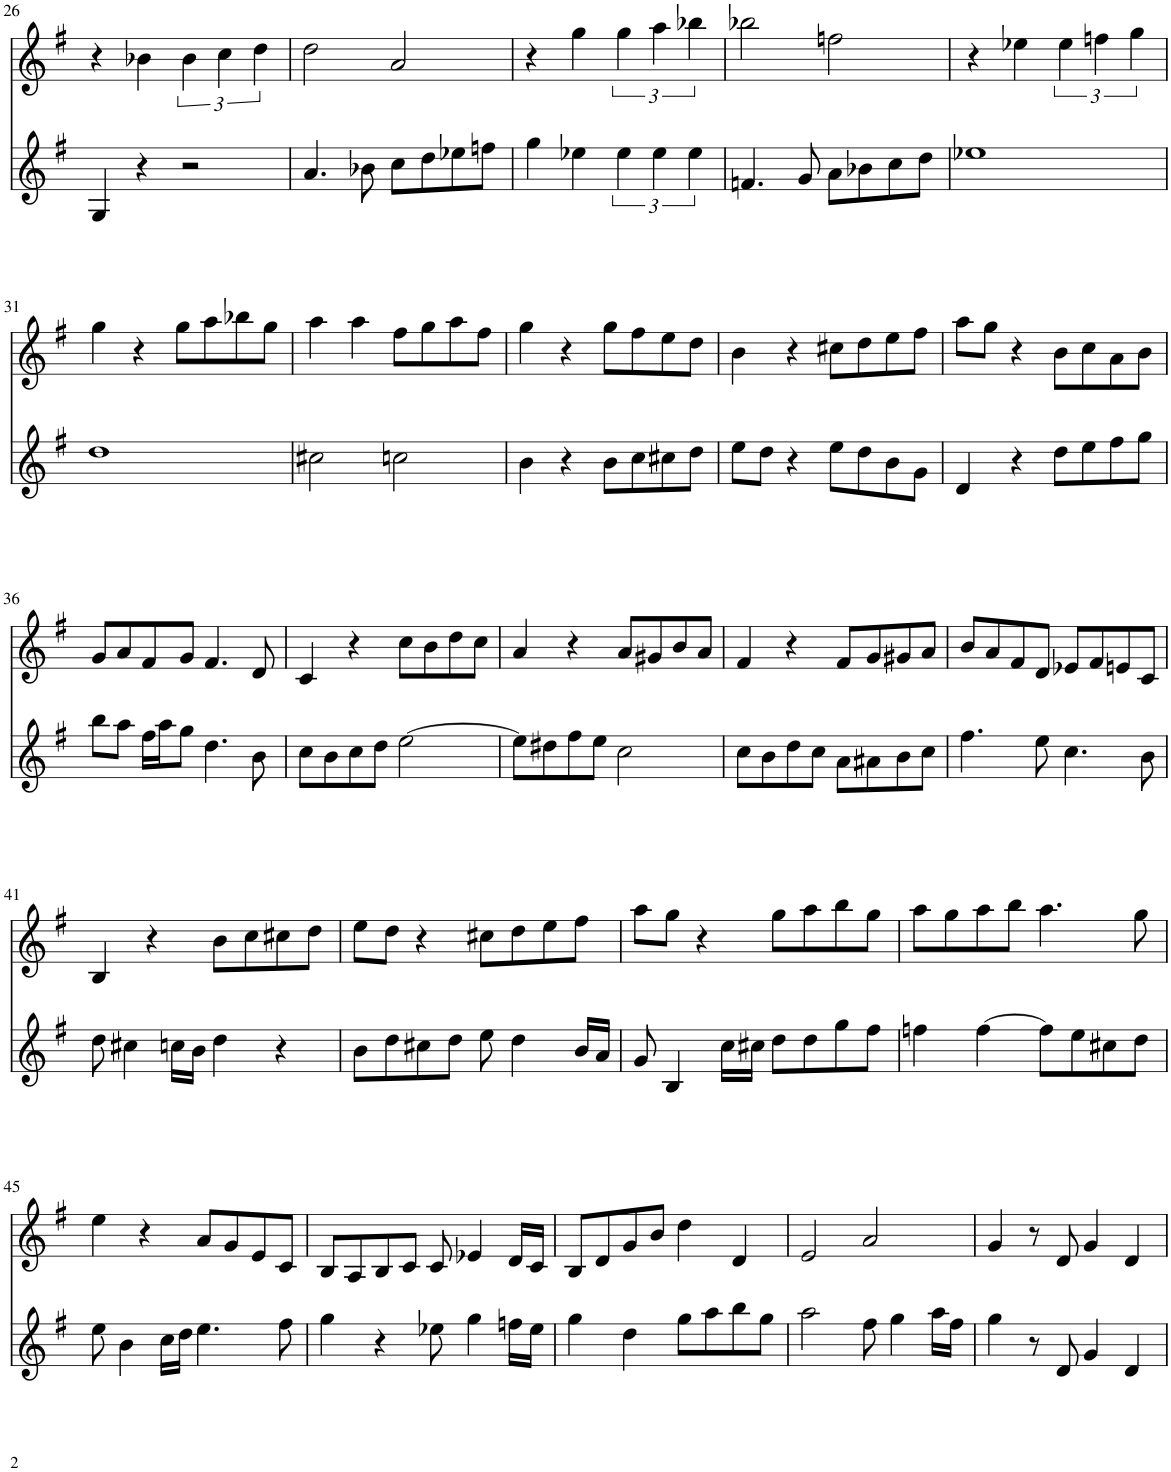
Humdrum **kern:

**kern	**kern
*part2	*part1
*staff2	*staff1
*I"Violín	*I"Violín
*I'Vln	*I'Vln
!!LO:PB:g=z
*clefG2	*clefG2
*k[f#]	*k[f#]
*M4/4	*M4/4
=26	=26
4G/	4r
4r	4b-X\
2r	6b-\
.	6cc\
.	6dd\
=27	=27
4.a/	2dd\
8b-X\	.
8cc\L	2a/
8dd\	.
8ee-X\	.
8ffn\J	.
=28	=28
4gg\	4r
4ee-X\	4gg\
6ee-\	6gg\
6ee-\	6aa\
6ee-\	6bb-X\
=29	=29
4.fn/	2bb-X\
8g/	.
8a\L	2ffn\
8b-X\	.
8cc\	.
8dd\J	.
=30	=30
1ee-X	4r
.	4ee-X\
.	6ee-\
.	6ffn\
.	6gg\
!!LO:LB:g=z
=31	=31
1dd	4gg\
.	4r
.	8gg\L
.	8aa\
.	8bb-X\
.	8gg\J
=32	=32
2cc#X\	4aa\
.	4aa\
2ccn\	8ff#\L
.	8gg\
.	8aa\
.	8ff#\J
=33	=33
4b\	4gg\
4r	4r
8b\L	8gg\L
8cc\	8ff#\
8cc#X\	8ee\
8dd\J	8dd\J
=34	=34
8ee\L	4b\
8dd\J	.
4r	4r
8ee\L	8cc#X\L
8dd\	8dd\
8b\	8ee\
8g\J	8ff#\J
=35	=35
4d/	8aa\L
.	8gg\J
4r	4r
8dd\L	8b\L
8ee\	8cc\
8ff#\	8a\
8gg\J	8b\J
!!LO:LB:g=z
=36	=36
8bb\L	8g/L
8aa\J	8a/
16ff#\LL	8f#/
16aa\J	.
8gg\J	8g/J
4.dd\	4.f#/
8b\	8d/
=37	=37
8cc\L	4c/
8b\	.
8cc\	4r
8dd\J	.
[2ee\	8cc\L
.	8b\
.	8dd\
.	8cc\J
=38	=38
8ee\L]	4a/
8dd#X\	.
8ff#\	4r
8ee\J	.
2cc\	8a/L
.	8g#X/
.	8b/
.	8a/J
=39	=39
8cc\L	4f#/
8b\	.
8dd\	4r
8cc\J	.
8a\L	8f#/L
8a#X\	8g/
8b\	8g#X/
8cc\J	8a/J
=40	=40
4.ff#\	8b/L
.	8a/
.	8f#/
8ee\	8d/J
4.cc\	8e-X/L
.	8f#/
.	8en/
8b\	8c/J
!!LO:LB:g=z
=41	=41
8dd\	4B/
4cc#X\	.
.	4r
16ccn\LL	.
16b\JJ	.
4dd\	8b\L
.	8cc\
4r	8cc#X\
.	8dd\J
=42	=42
8b\L	8ee\L
8dd\	8dd\J
8cc#X\	4r
8dd\J	.
8ee\	8cc#X\L
4dd\	8dd\
.	8ee\
16b/LL	8ff#\J
16a/JJ	.
=43	=43
8g/	8aa\L
4B/	8gg\J
.	4r
16cc\LL	.
16cc#X\JJ	.
8dd\L	8gg\L
8dd\	8aa\
8gg\	8bb\
8ff#\J	8gg\J
=44	=44
4ffn\	8aa\L
.	8gg\
[4ff\	8aa\
.	8bb\J
8ff\L]	4.aa\
8ee\	.
8cc#X\	.
8dd\J	8gg\
!!LO:LB:g=z
=45	=45
8ee\	4ee\
4b\	.
.	4r
16cc\LL	.
16dd\JJ	.
4.ee\	8a/L
.	8g/
.	8e/
8ff#\	8c/J
=46	=46
4gg\	8B/L
.	8A/
4r	8B/
.	8c/J
8ee-X\	8c/
4gg\	4e-X/
16ffn\LL	16d/LL
16ee-\JJ	16c/JJ
=47	=47
4gg\	8B/L
.	8d/
4dd\	8g/
.	8b/J
8gg\L	4dd\
8aa\	.
8bb\	4d/
8gg\J	.
=48	=48
2aa\	2e/
8ff#\	2a/
4gg\	.
16aa\LL	.
16ff#\JJ	.
=49	=49
4gg\	4g/
8r	8r
8d/	8d/
4g/	4g/
4d/	4d/
=	=
*-	*-
